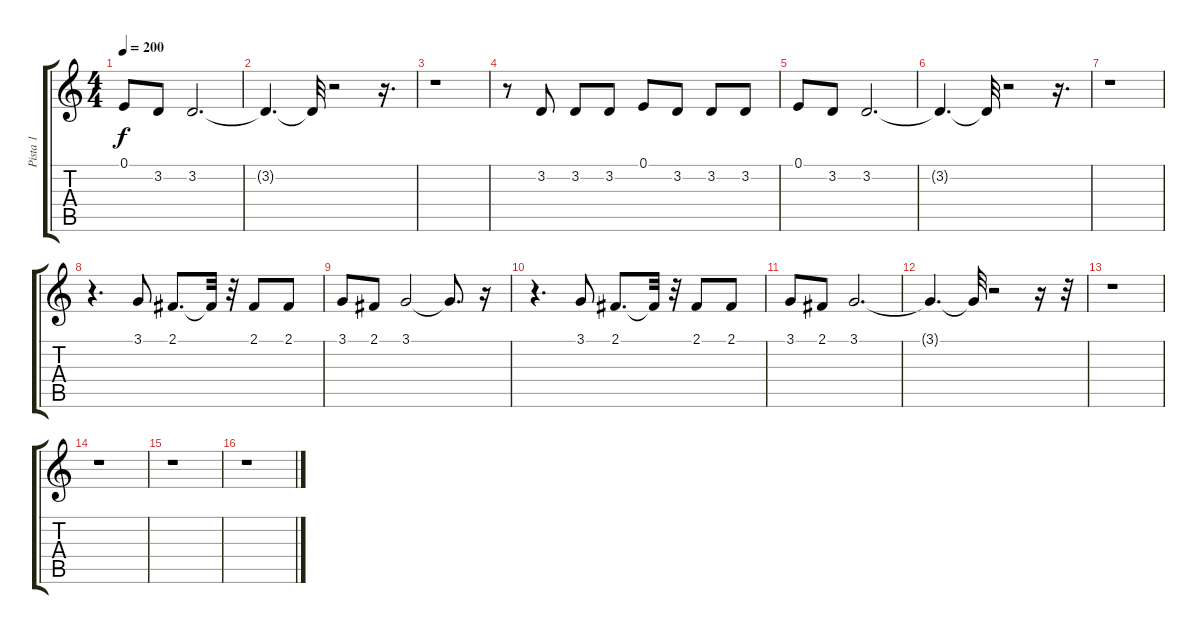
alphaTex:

\track ("Pista 1" "Pista 1") {instrument altosax}
\staff {score tabs}
\tuning (E4 B3 G3 D3 A2 E2) {hide}
\ts (4 4)
\tempo 200
\clef g2
\ks c
0.1.8{dy f} 3.2.8 3.2.2{d} |
3.2{t}.4{d} 3.2{t}.32 r.2 r.16{d} |
r.1 |
r.8 3.2.8 3.2.8 3.2.8 0.1.8 3.2.8 3.2.8 3.2.8 |
0.1.8 3.2.8 3.2.2{d} |
3.2{t}.4{d} 3.2{t}.32 r.2 r.16{d} |
r.1 |
r.4{d} 3.1.8 2.1.8{d} 2.1{t}.32 r.32 2.1.8 2.1.8 |
3.1.8 2.1.8 3.1.2 3.1{t}.8{d} r.16 |
r.4{d} 3.1.8 2.1.8{d} 2.1{t}.32 r.32 2.1.8 2.1.8 |
3.1.8 2.1.8 3.1.2{d} |
3.1{t}.4{d} 3.1{t}.32 r.2 r.16 r.32 |
r.1 |
r.1 |
r.1 |
r.1
